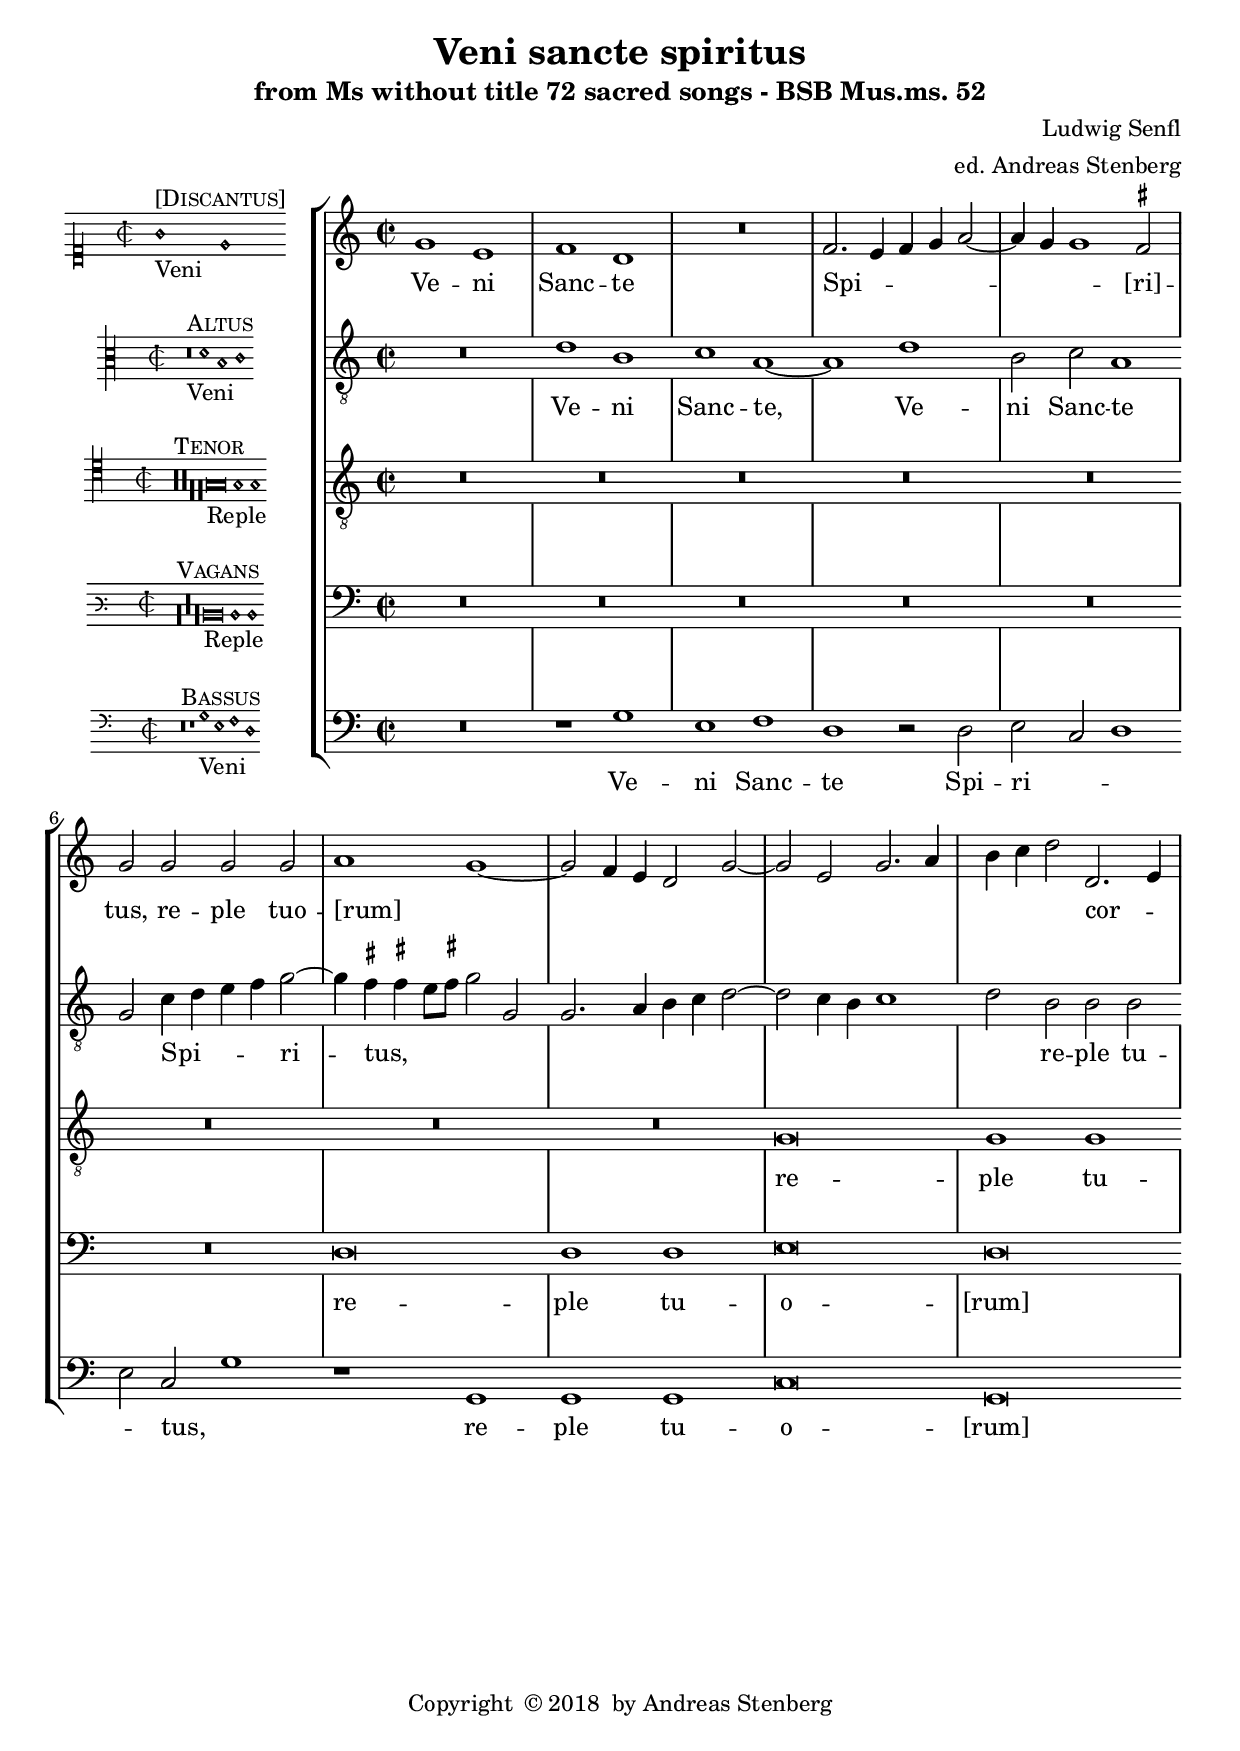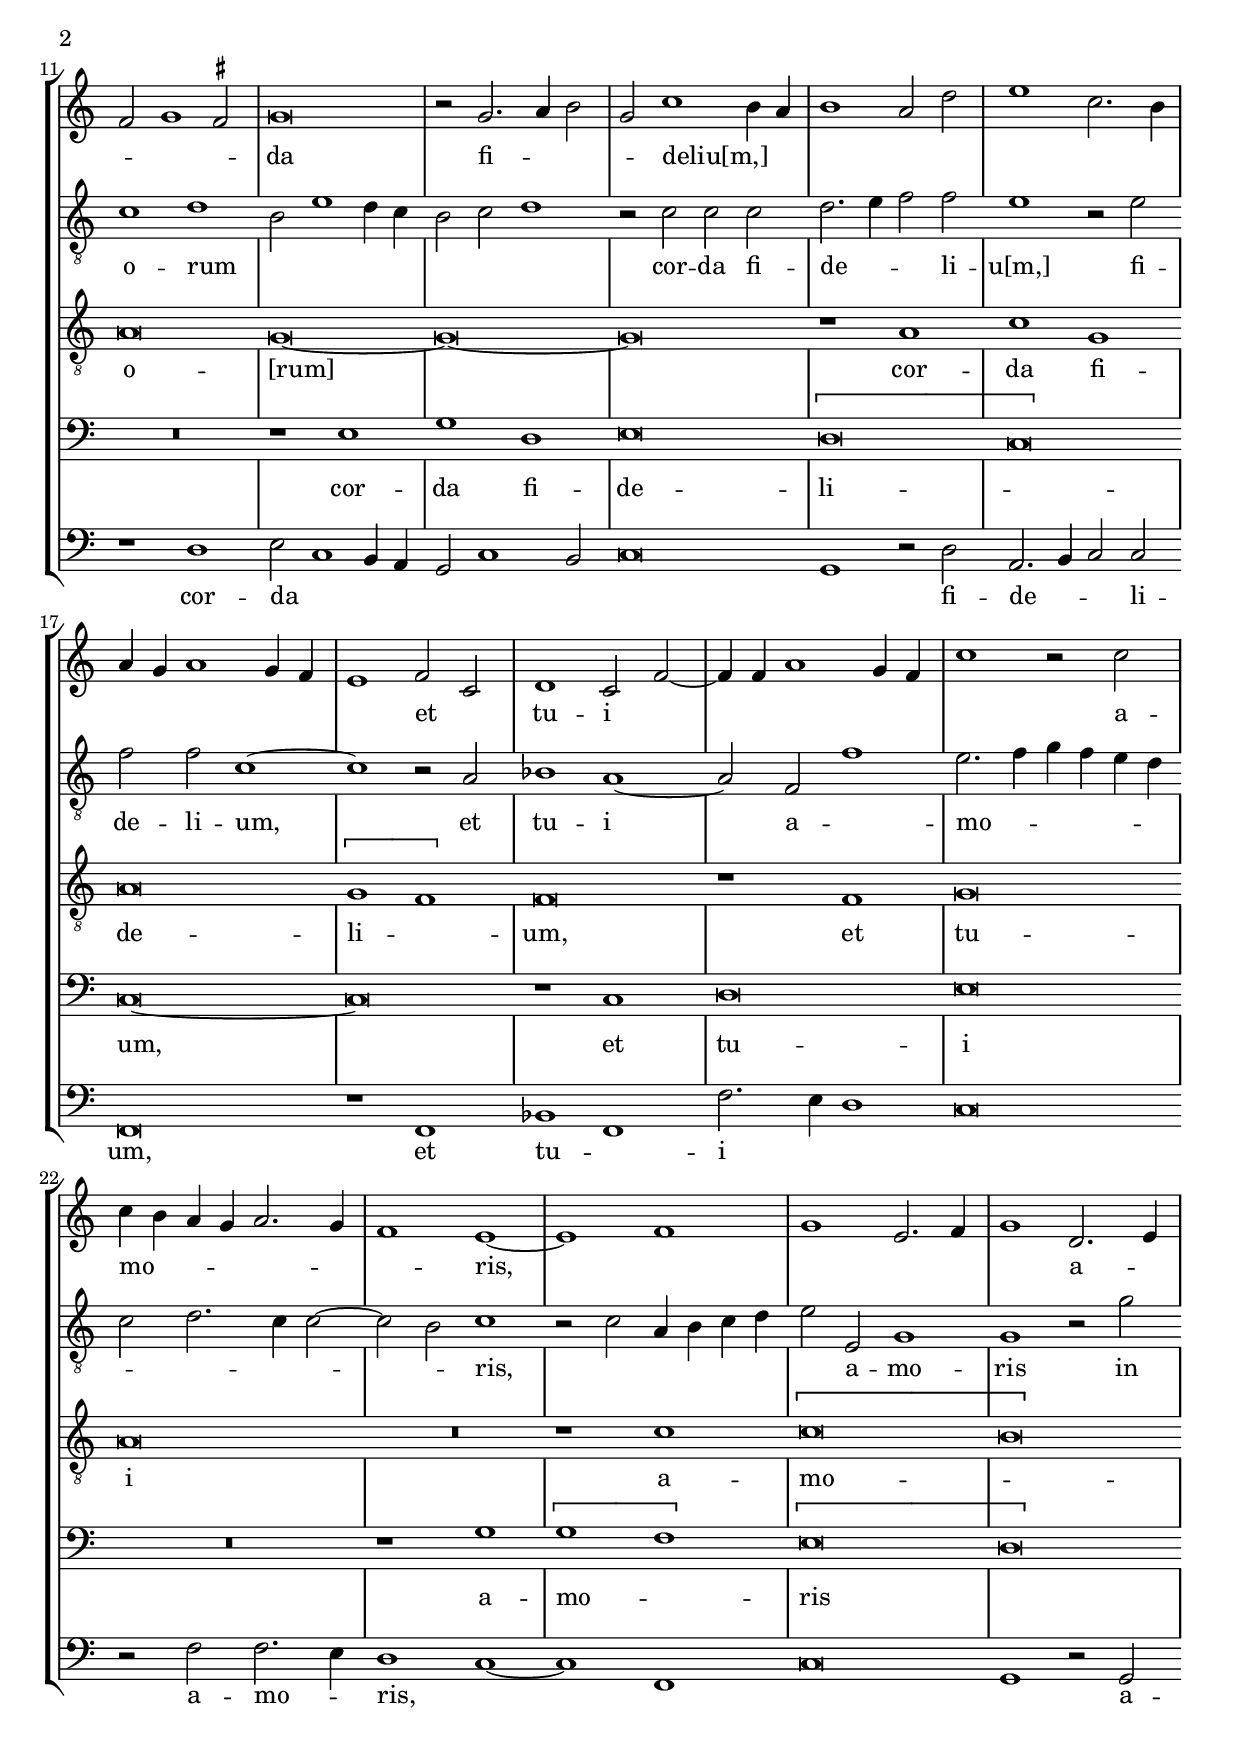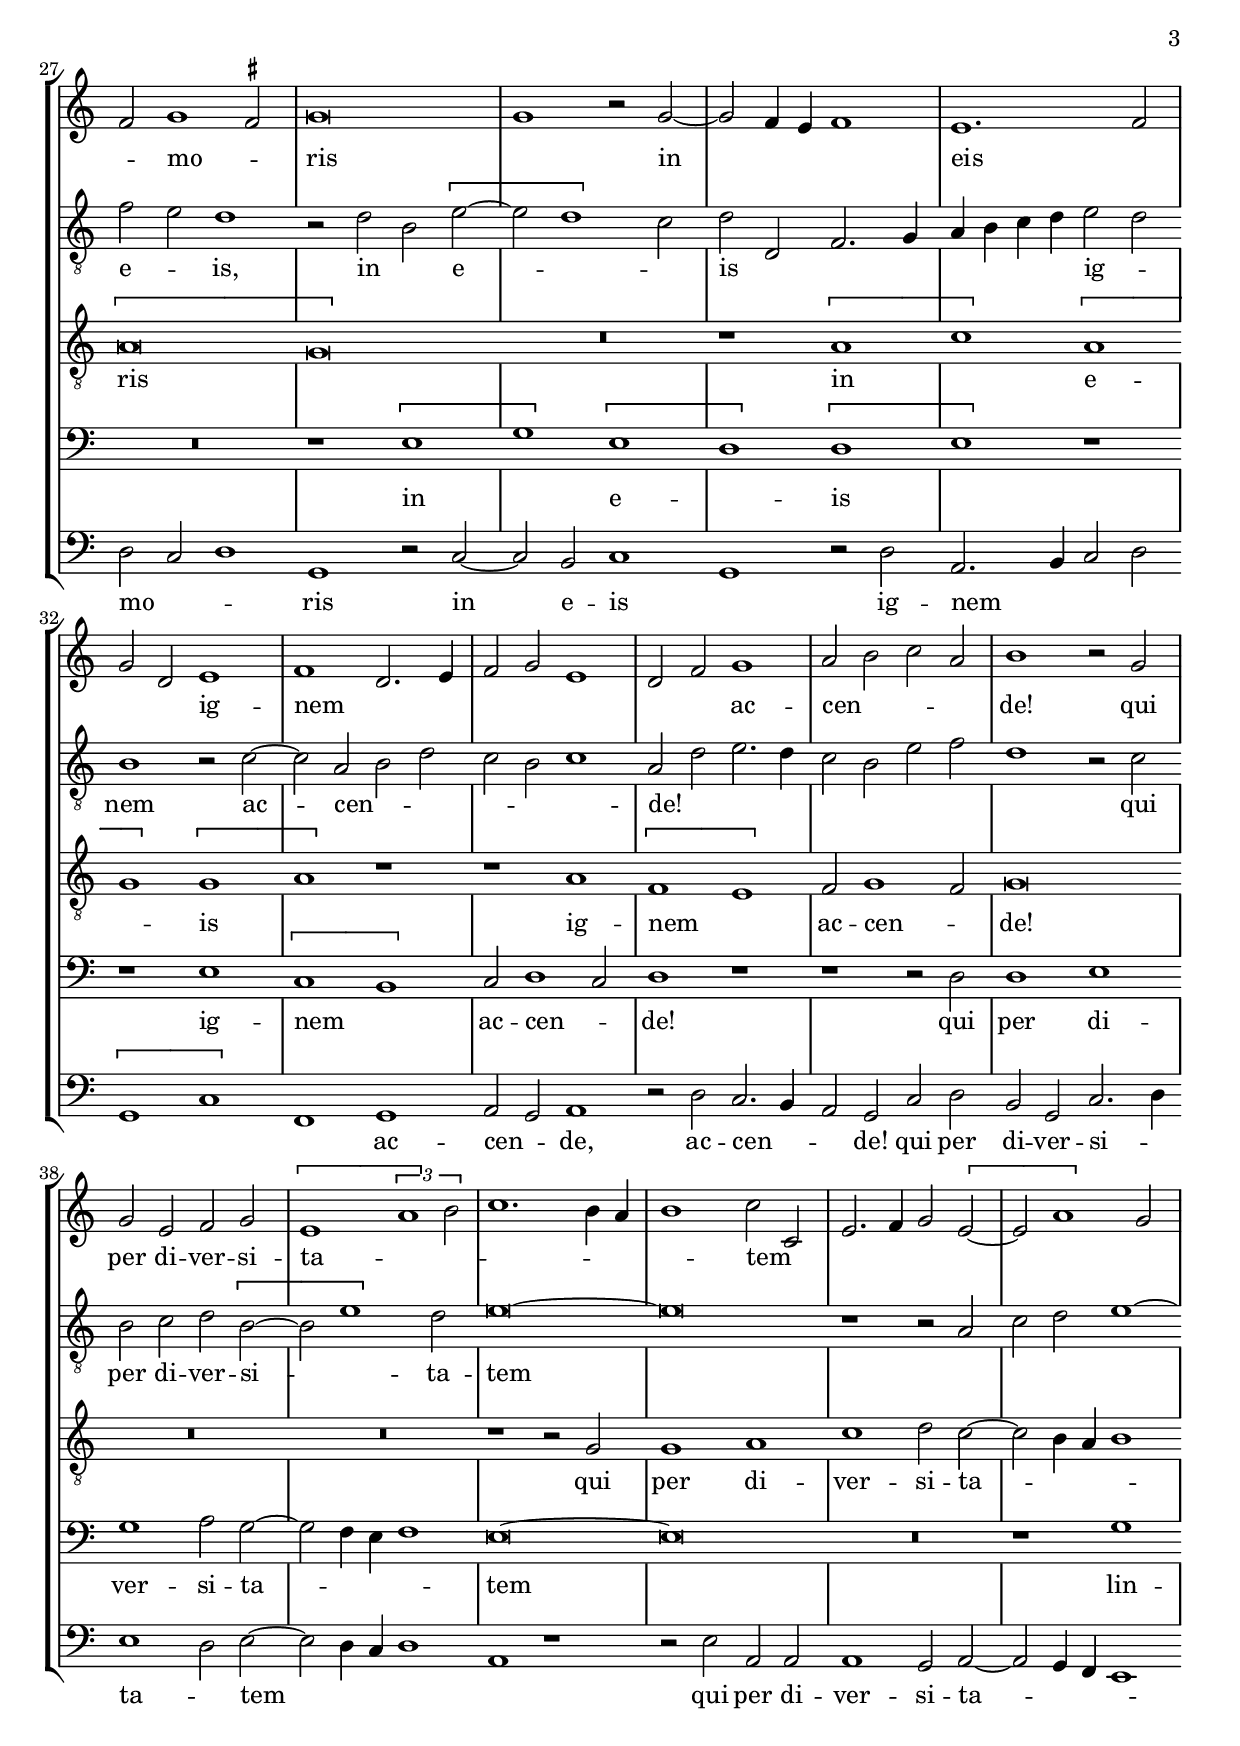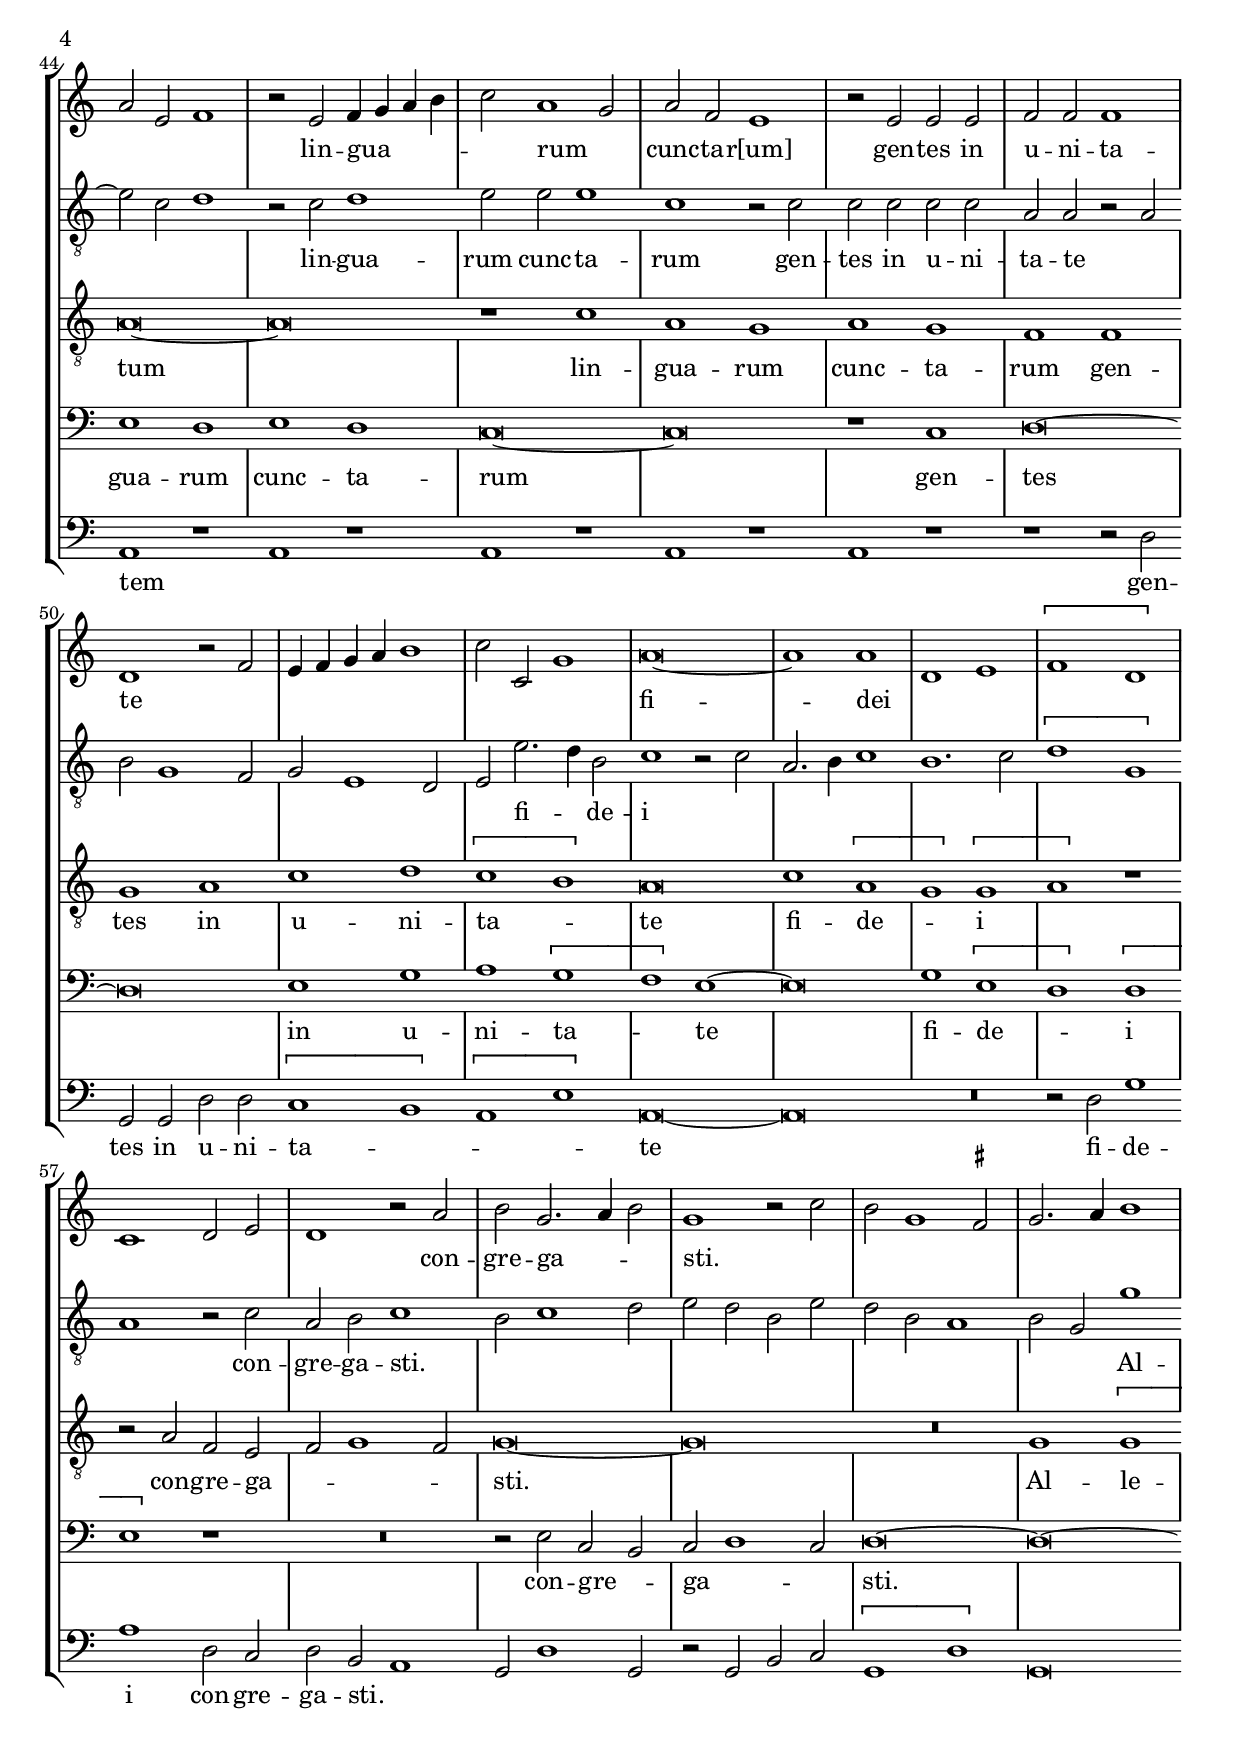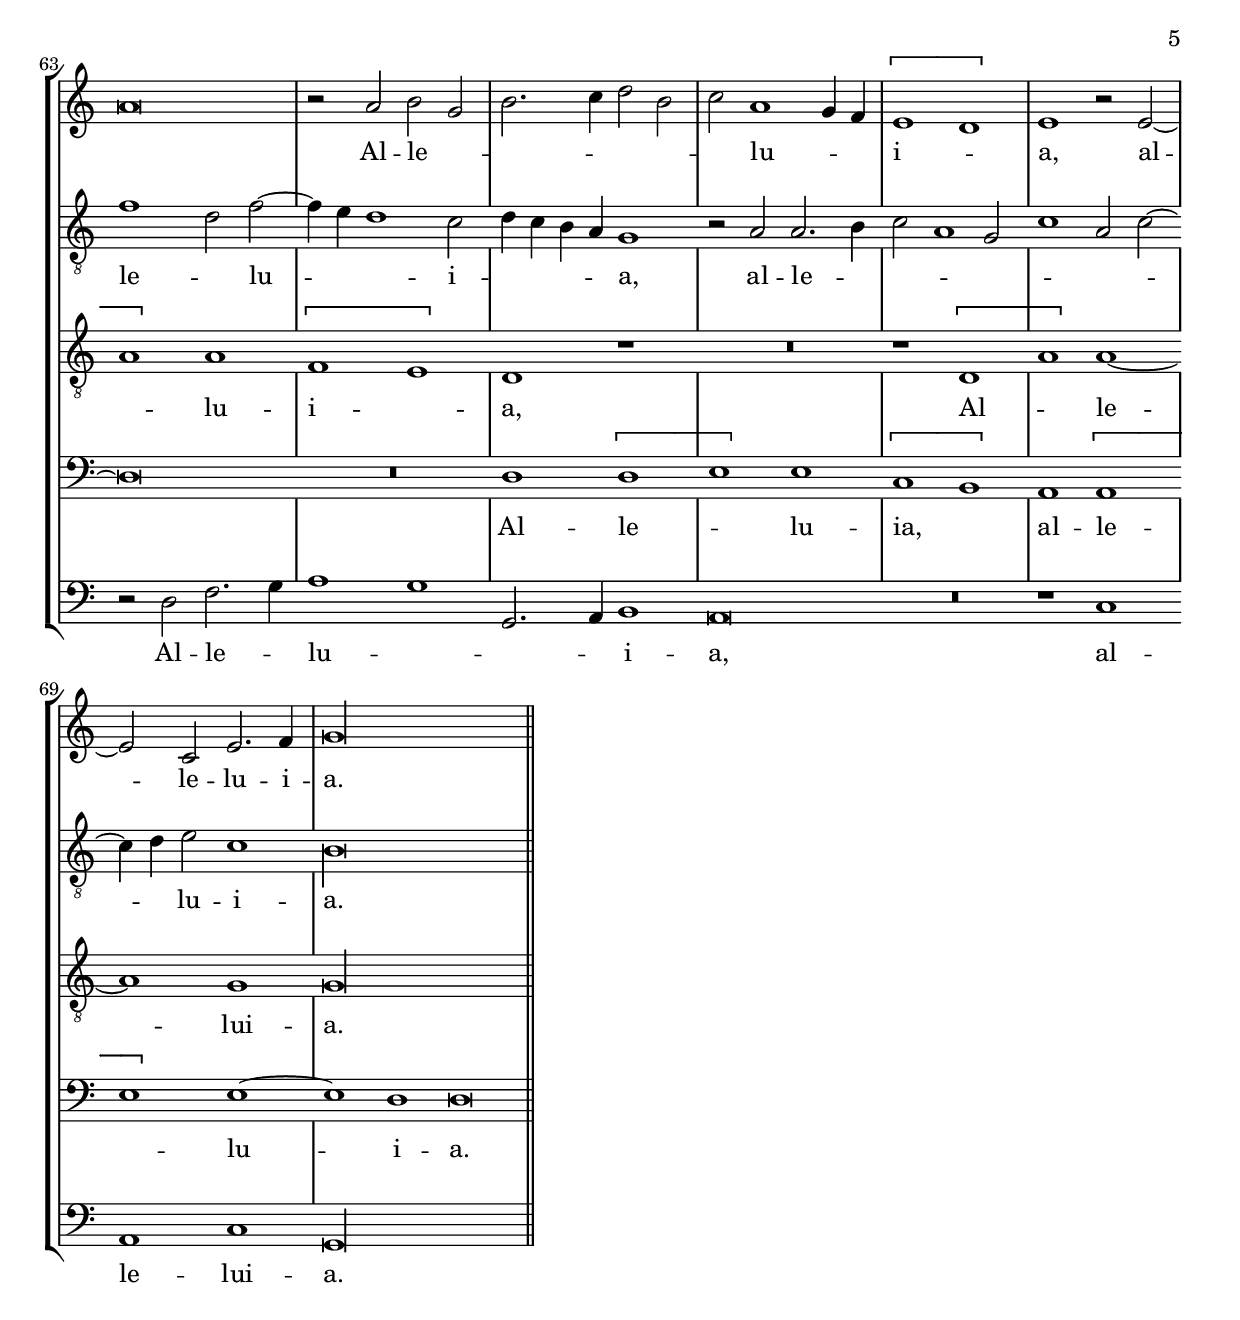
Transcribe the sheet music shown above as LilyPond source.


%%%%%%%%%%%%%%%%%%%%%%%%%%%%%%%%%%%%%%%%%%%%%%%%%%%%%%%%%%%%%%%%%%%
% This is a template based on the usual four part choir templater %
% where the voices have common lyrics at the the start but split  %
% to separate lyrics after a while.				  %
% This template is modyfied by AS from the one in the lilypond    %
% documentation.						  %
% This template is to be used for instance for fairly simple      %
% settings where the stanzas are set homophonicaly but twhere the %
% Chorus contains polyphony that require separate underlay for    %
% the different voices.						  %
%%%%%%%%%%%%%%%%%%%%%%%%%%%%%%%%%%%%%%%%%%%%%%%%%%%%%%%%%%%%%%%%%%%
\version "2.18.0"
\include "deutsch.ly"
ficta = \once \set suggestAccidentals =##t
\header {
  title = \markup {
    \center-column {
      "Veni sancte spiritus"
%      "Wann er zu nacht"
%      \vspace #0.5
    }
  }
  subtitle = "from Ms without title 72 sacred songs - BSB Mus.ms. 52"
  composer = "Ludwig Senfl"
  arranger = "ed. Andreas Stenberg"
  poet = ""
  meter =""
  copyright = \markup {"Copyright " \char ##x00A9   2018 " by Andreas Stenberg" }
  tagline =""
}

global = {
  \key c \major
}

sopMusic = \relative c' {

  \set Score.tempoHideNote = ##t
  \tempo 1 = 86
  \time 2/2
  \set Timing.measureLength = #(ly:make-moment 4/2)
  %\override Staff.BarLine.transparent = ##t
 g'1 e1
 f1 d1
 R\breve
 f2.( e4 f4 g4 a2~
 a4 g4					%% end of first line in Ms.
 g1) \ficta fis2
 g2 g2 g2 g2
 a1( g1~
 g2 f4 e4 d2 g2~
 g2 e2 g2. a4				%% end of second line
 h4 c4 d2) d,2.( e4
 f2 g1 \ficta fis2)
 g\breve
 r2 g2.( a4 h2
 g2) c1( h4 a4
 h1 a2 d2
 e1 c2. h4				%% end of fourth line (last on first page.)
 a4 g4 a1 g4 f4
 e1) f2( c2)
 d1 c2( f2~
 f4 f4 a1 g4 f4				%% end of fifth line (first on second page.)
 c'1) r2 c2
 c4( h4 a4 g4 a2. g4
 f1) e1~(
 e1 f1					%% end of sixth line
 g1 e2. f4
 g1) d2.( e4
 f2) g1( \ficta fis2)
 g\breve				%% end of sewenth line
 g1 r2 g2~(
 g2 f4 e4 f1)
 e1.( f2
 g2 d2) e1
 f1( d2. e4				%% end of eight line (last on second page.)
 f2 g2 e1
 d2 f2) g1
 a2( h2 c2 a2)
 h1 r2 g2				%% end of ninth line (first on third page).
 g2 e2 f2 g2
 \[e1( \tuplet 3/2 { a1\] h2 }
 c1. h4 a4 h1)
 c2( c,2				%% end of tenth line
 e2. f4 g2 \[e2~
 e2 a1\]  g2
 a2 e2 f1)
 r2 e2 f4( g4 a4 h4			%% end of elewenth line
 c2) a1(  g2)
 a2 f2 e1
 r2 e2 e2 e2
 f2 f2 f1
 d1 r2 f2(				%% end of twelwth line (last on third page).
 e4 f4 g4 a4 h1
 c2 c,2 g'1)
 a\breve~
 a1 a1(					%% end of thirteenth line (first on fourth page).
 d,1 e1
 \[f1 d1\]
 c1 d2 e2
 d1) r2 a'2
 h2 g2.( a4				%% end of fourteenth line
 h2)
 g1 r2 c2(				%% end of fifteenth line (last on fourth page).
 h2 g1 \ficta fis2
 g2. a4 h1
 a\breve)
 r2 a2 h2( g2				%% end of sixteenth line (first on fifth page).
 h2. c4 d2 h2
 c2) a1( g4 f4)
 \[e1( d1)\]
 e1					%% end of sewenteenth line.
 r2 e2~
 e2 c2 e2. f4
 \cadenzaOn
 g\longa
 \revert Staff.BarLine.transparent
  \bar "||"
}
sopWords = \lyricmode {
  Ve -- ni Sanc -- te Spi -- [ri] -- tus,
re -- ple tuo -- [rum]
cor -- da fi -- deliu[m,]
et tu -- i a -- mo -- ris,
a -- mo -- ris
_ in eis ig -- nem ac -- cen -- de!
qui per di -- ver -- si -- ta -- tem
lin -- gua -- rum cunc -- ta -- r[um]
gen -- tes in u -- ni -- ta -- te
_ fi -- dei con -- gre -- ga -- sti.
_
Al -- le -- lu -- i -- a,
al -- le -- lu -- i -- a.
}
altoMusic = \relative c' {
  \clef "G_8"
  \override Staff.BarLine.transparent = ##t
  R\breve
  d1  h1
  c1 a1~
  a1 d1
  h2 c2 a1(
  g2) c4( d4 e4 f4)			%% end of first line in Ms.
  g2~
  g4 \ficta fis4( \ficta fis!4 e8 \ficta fis!8 g2 g,2
  g2.( a4 h4 c4 d2~
  d2 c4 h4 c1				%% end of second line
  d2) h2 h2 h2
  c1 d1(
  h2 e1 d4 c4
  h2 c2 d1)				%% end of thrid line
  r2 c2 c2 c2
  d2.( e4 f2) f2
  e1 r2 e2				%% end of fourth line (last on first page).
  f2 f2 c1~
  c1 r2 a2
  b1 a1~
  a2 f2( f'1)
  e2.( f4 g4 f4 e4 d4			%% end of fifth line (first on second page).
  c2 d2. c4 c2~
  c2 h2) c1
  r2 c2( a4 h4 c4 d4
  e2) e,2 g1				%% end of sixth line.
  g1 r2 g'2
  f2( e2) d1
  r2 d2( h2) \[e2~(
  e2 d1\] c2)				%% end of sewenth line
  d2( d,2 f2. g4
  a4 h4 c4 d4) e2( d2)
  h1 r2 c2~
  c2 a2( h2 d2				%% end of eight line (last on second page).
  c2 h2 c1)
  a2( d2 e2. d4
  c2 h2 e2 f2
  d1) r2 c2				%% end of ninth line (first on third page).
  h2 c2 d2 \[h2~(
  h2 e1)\] d2
  e\breve~
  e\breve
  r1 r2 a,2(
  c2 d2 e1~
  e2 c2 d1)				%% end of tenth line
  r2 c2 d1
  e2 e2 e1
  c1 r2 c2
  c2 c2 c2 c2				%% end of elewenth line.
  a2 a2 r2 a2(
  h2 g1 f2				%% end of twelwth line.
  g2 e1 d2
  e2) e'2.( d4) h2
  c1 r2 c2(
  a2. h4 c1
  h1. c2
  \[d1 g,1\]
  a1) r2 c2				%% end of thirteent line
  a2 h2 c1(
  h2 c1 d2
  e2 d2 h2 e2				%% end of fourteenth line (last on fourth page).
  d2 h2 a1
  h2 g2) g'1
  f1( d2) f2~(
  f4 e4 d1)				%% end of fifth line (first on fourth page).
  c2(
  d4 c4 h4 a4) g1
  r2 a2 a2.( h4
  c2 a1 g2				%% end of sixth line
  c1 a2 c2~
  c4 d4) e2 c1
  \cadenzaOn
  h\longa
\revert Staff.BarLine.transparent
}
altoWords = \lyricmode {
Ve -- ni Sanc -- te,
Ve -- ni Sanc -- te Spi -- ri -- tus,
re -- ple tu -- o -- rum
cor -- da fi -- de -- li -- u[m,]
fi -- de -- li -- um,
et tu -- i a -- mo -- ris,
_ a -- mo -- ris
in e -- is,
in e -- is ig -- nem ac -- cen -- de!
qui per di -- ver -- si -- ta -- tem
_
lin -- gua -- rum cunc -- ta -- rum
gen -- tes in u -- ni -- ta -- te
_
fi -- de -- i _ con -- gre -- ga -- sti.
Al -- le -- lu -- i -- a,
al -- le -- lu -- i -- a.
}

tenorMusic = \relative c' {
  \clef "G_8"
  \override Staff.BarLine.transparent = ##t
   R\breve*8
   g\breve
   g1 g1
   a\breve
   g\breve~
   g\breve~
   g\breve
   r1 a1
   c1 g1					%% end of first line in Ms. (last on first page).
   a\breve
   \[g1( f1)\]
   f\breve
   r1 f1
   g\breve
   a\breve
   R\breve
   r1 c1					%% end of second line (first on second page).
   \[c\breve(
   h\breve)\]
   \[a\breve(
   g\breve)\]
   R\breve
   r1 \[a1(
   c1)\] \[a1(
   g1)\] \[g1(
   a1)\] r1					%% end of third line (last on second page).
   r1 a1
   \[f1( e1)\]
   f2 g1( f2)
   g\breve
   R\breve*2
   r1 r2 g2
   g1 a1					%% end of fourth line (first on third page).
   c1 d2 c2~(
   c2 h4 a4 h1)
   a\breve~
   a\breve
   r1 c1
   a1 g1
   a1 g1
   f1 f1
   g1 a1					%% end of fifth line (last on third page).
   c1 d1
   \[c1( h1)\]
   a\breve
   c1 \[a1(
   g1)\] \[g1(
   a1\] r1)					%% end of sixth line (first on fourth page).
   r2 a2 f2 e2(
   f2 g1 f2)
   g\breve~
   g\breve					%% end of sewenth line (last on fourth page).
   R\breve
   g1 \[g1(
   a1)\] a1
   \[f1( e1)\]
   d1 r1
   R\breve					%% end of eight line (first on fifth page).
   r1 \[d1( 
   a'1)\] a1~
   a1 g1
   \cadenzaOn
   g\longa
 \revert Staff.BarLine.transparent
}
tenorWords = \lyricmode {
%  Ve -- ni Sanc -- te Spi -- [ri] -- tus,
re -- ple tu -- o -- [rum]
cor -- da fi -- de -- li -- um,
et tu -- i a -- mo -- ris
in e -- is ig -- nem ac -- cen -- de!
qui per di -- ver -- si -- ta -- tum
lin -- gua -- rum cunc -- ta -- rum
gen -- tes in u -- ni -- ta -- te
fi -- de -- i con -- gre -- ga -- sti.
Al -- le -- lu -- i -- a,
Al -- le -- lui -- a.
}

vagansMusic = \relative c {
  \clef "bass"
  \override Staff.BarLine.transparent = ##t
   R\breve*6
   d\breve
   d1 d1
   e\breve
   d\breve
   R\breve			%% end of first line in Ms.
   r1 e1
   g1 d1
   e\breve
   \[d\breve(
   c\breve)\]			%% end of second line (last on first page).
   c\breve~
   c\breve
   r1 c1
   d\breve
   e\breve
   R\breve
   r1 g1
   \[g1( f1)\]
   \[e\breve(
   d\breve)\] 			%% end of thrid line (first on second page).
   R\breve
   r1 \[e1(
   g1)\] \[e1(
   d1)\] \[d1(
   e1)\] r1
   r1 e1
   \[c1( h1)\]			%% end of fourth line (last on second page).
   c2 d1( c2)
   d1 r1
   r1 r2 d2
   d1 e1
   g1 a2 g2~(
   g2 f4 e4 			%% end of fifth line (first on third page).
   f1)
   e\breve~
   e\breve
   R\breve
   r1 g1
   e1 d1
   e1 d1
   c\breve~
   c\breve
   r1 c1
   d\breve~
   d\breve			%% end of sixth line (last on third page).
   e1 g1
   a1 \[g1(
   f1)\] e1~
   e\breve
   g1 \[e1(
   d1)\]			%% end of sewenth line (first on fourth page).
   \[d1(
   e1)\] r1
   R\breve
   r2 e2 c2( h2)
   c2( d1 c2)			%% end of eight line (last on fourt page).
   d\breve~
   d\breve~
   d\breve
   R\breve
   d1 \[d1(
   e1)\] e1
   \[c1( h1)\]			%% end of ninth line (first on fifth page).
   a1 \[a1( 
   e'1)\] e1~
   e1 d1
   \cadenzaOn
   d\breve	%% this note is d\longa in orig.
 \revert Staff.BarLine.transparent
}
vagansWords = \lyricmode {
%  Ve -- ni Sanc -- te Spi -- [ri] -- tus,
re -- ple tu -- o -- [rum]
cor -- da fi -- de -- li -- um,
et tu -- i a -- mo -- ris
in e -- is ig -- nem ac -- cen -- de!
qui per di -- ver -- si -- ta -- tem
lin -- gua -- rum cunc -- ta -- rum
gen -- tes in u -- ni -- ta -- te
fi -- de -- i con -- gre -- ga -- sti.
Al -- le -- lu -- ia,
al -- le -- lu -- i -- a.
}

bassMusic = \relative c {
  \override Staff.BarLine.transparent = ##t
  R\breve
  r1 g'1
  e1 f1
  d1 r2 d2
  e2( c2 d1				%% end of first line in Ms.
  e2) c2( g'1)
  r1 g,1
  g1 g1
  c\breve
  g\breve
  r1 d'1
  e2( c1 h4 a4				%% end of second line
  g2 c1 h2
  c\breve
  g1) r2 d'2
  a2.( h4 c2) c2			%% end of third line (last on first page).
  f,\breve
  r1 f1
  b1( f1)
  f'2.( e4 d1
  c\breve)				%% end of fourth line (first on second page)
  r2 f2 f2.( e4)
  d1( c1~
  c1 f,1
  c'\breve
  g1) r2 g2
  d'2( c2 d1)				%% end of fifth line
  g,1 r2 c2~
  c2 h2 c1(
  g1) r2 d'2
  a2.( h4 c2 d2
  \[g,1 c1\]
  f,1) g1				%% end of sixth line (last on second page).
  a2( g2) a1
  r2 d2 c2.( h4
  a2) g2 c2 d2				%% end of sewenth line (first on third page).
  h2 g2 c2.( d4)
  e1( d2) e2~(
  e2 d4 c4 d1
  a1) r1
  r2 e'2 a,2 a2				%% end of eight line
  a1 g2 a2~(
  a2 g4 f4 e1)
  a1 r1
  a1 r1
  a1 r1
  a1 r1
  a1 r1					%% end of ninth line
  r1 r2 d2
  g,2 g2 d'2 d2				%% end of tenth line (last on third page).
  \[c1( h1\]
  \[a1 e'1)\]
  a,\breve~
  a\breve
  R\breve
  r2 d2 g1
  a1					%% end of elewenth line (first on fourth page).
  d,2 c2
  d2 h2( a1
  g2 d'1 g,2)
  r2 g2( h2 c2				%% end of twelwth line (last on fourth page).
  \[g1 d'1\]
  g,\breve)
  r2 d'2 f2.( g4)
  a1( g1
  g,2. a4) h1
  a\breve
  R\breve
  r1 c1
  a1 c1
  \cadenzaOn
  g\longa
  \revert Staff.BarLine.transparent
}
bassWords = \lyricmode {
  Ve -- ni Sanc -- te Spi -- ri -- tus,
re -- ple tu -- o -- [rum]
cor -- da fi -- de -- li -- um,
et tu -- i a -- mo -- ris,
a -- mo -- ris
in e -- is ig -- nem ac -- cen -- de,
ac -- cen -- de!
qui per di -- ver -- si -- ta -- tem
qui per di -- ver -- si -- ta -- tem
_ _ _ _
%lin -- gua -- rum cunc -- ta -- rum
gen -- tes in u -- ni -- ta -- te
fi -- de -- i con -- gre -- ga -- sti.
_
Al -- le -- lu -- i -- a,
al -- le -- lui -- a.
}
incipitDiscantus = \markup {
  \score {
    {
      %      \set Staff.instrumentName = #"Tenor "
      \override NoteHead.style = #'neomensural
      \override Rest.style = #'neomensural
      \override Staff.TimeSignature.style = #'mensural
      \cadenzaOn
      \clef "petrucci-c1"
      \key c \major
      \time 2/2

      g'1^\markup { \smallCaps"[Discantus]"}
      _"Veni"
      e'1
    }
    \layout {
      \context {
        \Voice
        \remove "Ligature_bracket_engraver"
        \consists "Mensural_ligature_engraver"
      }
      line-width = 4.5\cm
    }
  }
}


incipitAltus = \markup {
  \score {
    {
      %      \set Staff.instrumentName = #"Tenor "
      \override NoteHead.style = #'neomensural
      \override Rest.style = #'neomensural
      \override Staff.TimeSignature.style = #'mensural
      \cadenzaOn
      \clef "petrucci-c3"
      \key c \major
      \time 2/2
      r\breve^\markup \smallCaps"Altus"_"Veni"
      d'1 h1
      c'1
    }
    \layout {
      \context {
        \Voice
        \remove "Ligature_bracket_engraver"
        \consists "Mensural_ligature_engraver"
      }
      line-width = 4.5\cm
    }
  }
}


incipitTenor = \markup {
  \score {
    {
      %      \set Staff.instrumentName = #"Tenor "
      \override NoteHead.style = #'neomensural
      \override Rest.style = #'neomensural
      \override Staff.TimeSignature.style = #'mensural
      \cadenzaOn
      \clef "petrucci-c4"
      \key c \major
      \time 2/2
      r\maxima ^\markup \smallCaps"Tenor"
      f\maxima \rest
      g\breve_"Reple" g1 g1

    }
    \layout {
      \context {
        \Voice
        \remove "Ligature_bracket_engraver"
        \consists "Mensural_ligature_engraver"
      }
      line-width = 5.0\cm
    }
  }
}
#(append! supported-clefs '(("mensural-f3" . ("clefs.mensural.f" 0 0))))

incipitVagans = \markup {
  \score {
    {
      %      \set Staff.instrumentName = #"Tenor "
      \override NoteHead.style = #'neomensural
      \override Rest.style = #'neomensural
      \override Staff.TimeSignature.style = #'mensural
      \cadenzaOn
      \clef "mensural-f3"
      \key c \major
      \time 2/2
      d\longa \rest ^\markup \smallCaps"Vagans"
      f\longa \rest
      d\longa \rest
      d\breve _"Reple"
      d1 d1

    }
    \layout {
      \context {
        \Voice
        \remove "Ligature_bracket_engraver"
        \consists "Mensural_ligature_engraver"
      }
      line-width = 5.0\cm
    }
  }
}

incipitBassus = \markup {
  \score {
    {
      %      \set Staff.instrumentName = #"Tenor "
      \override NoteHead.style = #'neomensural
      \override Rest.style = #'neomensural
      \override Staff.TimeSignature.style = #'mensural
      \cadenzaOn
      \clef "mensural-f"
      \key c \major
      \time 2/2
      r\breve^\markup \smallCaps"Bassus"
      r1 g1_"Veni"
      e1 f1 d1
    }
    \layout {
      \context {
        \Voice
        \remove "Ligature_bracket_engraver"
        \consists "Mensural_ligature_engraver"
      }
      line-width = 4.5\cm
    }
  }
}


\score {
  <<
    \new StaffGroup \with {
      \override VerticalAxisGroup.staff-staff-spacing = #'((basic-distance . 12))
    } <<
      \new Staff = treble <<
        \set Staff.instrumentName = \incipitDiscantus
        \new Voice = "sopranos" {
          \set  Staff.midiInstrument ="choir aahs"
          %	\voiceOne
          << \global \sopMusic >>
        }
      >>
      \new Lyrics = sopranos { s1 }

      \new Staff = "medius" <<
        \set Staff.instrumentName = \incipitAltus

        \new Voice = "altos" {
          %	\voiceTwo
          \set  Staff.midiInstrument ="choir aahs"
          << \global \altoMusic >>
        }
      >>

      \new Lyrics = "altos" { s1 }
      \new Staff = tenors <<
        \set Staff.instrumentName = \incipitTenor

        \clef "treble"
        \new Voice = "tenors" {
          \set  Staff.midiInstrument ="choir aahs"
          %	\voiceOne
          << \global \tenorMusic >>
        }
      >>
      \new Lyrics = "tenors" { s1 }

      \new Staff = vagans <<
        \set Staff.instrumentName = \incipitVagans

        \clef "treble"
        \new Voice = "vagans" {
          \set  Staff.midiInstrument ="choir aahs"
          %	\voiceOne
          << \global \vagansMusic >>
        }
      >>
      \new Lyrics = "vagans" { s1 }

      \new Staff ="basses" {
        \set Staff.instrumentName = \incipitBassus

        \new Voice = "basses" {
          \set  Staff.midiInstrument ="choir aahs"
          \clef "bass"
          %	\voiceTwo
          << \global \bassMusic >>
        }
      }
    >>
    \new Lyrics = basses { s1 }

    \context Lyrics = sopranos \lyricsto sopranos \sopWords
    \context Lyrics = altos \lyricsto altos \altoWords
    \context Lyrics = tenors \lyricsto tenors \tenorWords
    \context Lyrics = vagans \lyricsto vagans \vagansWords
    \context Lyrics = basses \lyricsto basses \bassWords
  >>
  \layout {
    \context {
      \Score
      % no bars in staves
      %      \override BarLine.transparent = ##t

    }
    % the next three instructions keep the lyrics between the bar lines
    \context {
      \Lyrics
      \consists "Bar_engraver"
      \override BarLine.transparent = ##t
    }
    \context {
      \StaffGroup
      \consists "Separating_line_group_engraver"
    }
    \context {
      \Voice
      % no slurs
      \override Slur.transparent = ##t
      % Comment in the below "\remove" command to allow line
      % breaking also at those barlines where a note overlaps
      % into the next bar.  The command is commented out in this
      % short example score, but especially for large scores, you
      % will typically yield better line breaking and thus improve
      % overall spacing if you comment in the following command.
      %\remove "Forbid_line_break_engraver"
    }
    indent = 4.5\cm
  }

}
\score {
  <<
    \new StaffGroup <<
      \new Staff = treble <<
        \set Staff.instrumentName = \incipitDiscantus
        \new Voice = "sopranos" {
          \set  Staff.midiInstrument ="choir aahs"
          %	\voiceOne
          << \global { \sopMusic } >>
        }
      >>
      \new Lyrics = sopranos { s1 }

      \new Staff = "medius" <<
        \set Staff.instrumentName = \incipitAltus

        \new Voice = "altos" {
          %	\voiceTwo
          \set  Staff.midiInstrument ="choir aahs"
          << \global {
            \altoMusic } >>
        }
      >>

      \new Lyrics = "altos" { s1 }
      \new Staff = tenors <<
        \set Staff.instrumentName = \incipitTenor

        \clef "treble"
        \new Voice = "tenors" {
          \set  Staff.midiInstrument ="choir aahs"
          %	\voiceOne
          << \global { \tenorMusic } >>
        }
      >>
      \new Lyrics = "tenors" { s1 }

      \new Staff = vagans <<
        \set Staff.instrumentName = \incipitTenor

        \clef "treble"

        \new Voice = "vagans" {
          \set  Staff.midiInstrument ="choir aahs"
          %	\voiceOne
          << \global { \vagansMusic } >>
        }
      >>
      \new Lyrics = "vagans" { s1 }

      \new Staff ="basses" {
        \set Staff.instrumentName = \incipitBassus

        \new Voice = "basses" {
          \set  Staff.midiInstrument ="choir aahs"
          \clef "G_8"
          %	\voiceTwo
          << \global {  \bassMusic } >>
        }
      }
    >>
    \new Lyrics = basses { s1 }

    \context Lyrics = sopranos \lyricsto sopranos \sopWords
    \context Lyrics = altos \lyricsto altos \altoWords
    \context Lyrics = tenors \lyricsto tenors \tenorWords
    \context Lyrics = vagans \lyricsto vagans \vagansWords
    \context Lyrics = basses \lyricsto basses \bassWords
  >>
  \midi {}
}
\paper {
  ragged-bottom = ##t
  ragged-last-bottom = ##t
  ragged-last = ##t
}

%{
convert-ly.py (GNU LilyPond) 2.18.2  convert-ly.py: Processing `'...
Applying conversion: 2.15.7, 2.15.9, 2.15.10, 2.15.16, 2.15.17,
2.15.18, 2.15.19, 2.15.20, 2.15.25, 2.15.32, 2.15.39, 2.15.40,
2.15.42, 2.15.43, 2.16.0, 2.17.0, 2.17.4, 2.17.5, 2.17.6, 2.17.11,
2.17.14, 2.17.15, 2.17.18, 2.17.19, 2.17.20, 2.17.25, 2.17.27,
2.17.29, 2.17.97, 2.18.0
%}
